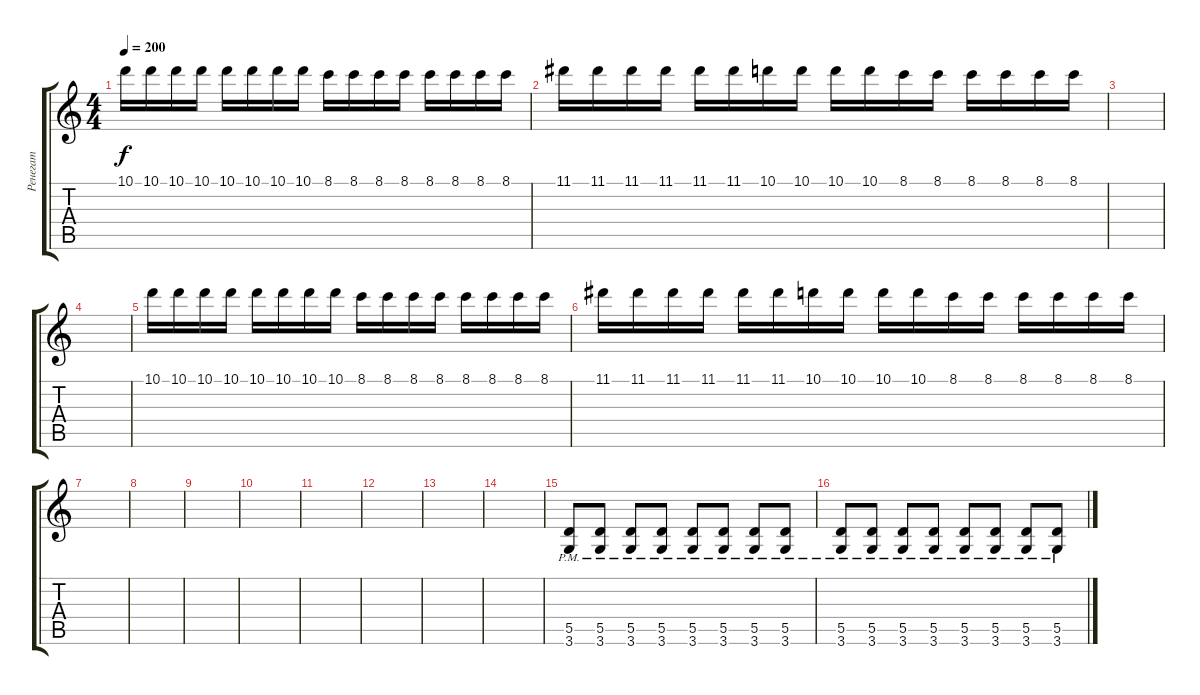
\track ("Ренегат" "Ренегат") {instrument acousticguitarsteel}
\staff {score tabs}
\tuning (E4 B3 G3 D3 A2 E2) {hide}
\ts (4 4)
\tempo 200
\clef g2
\ks c
10.1.16{dy f instrument distortionguitar} 10.1.16 10.1.16 10.1.16 10.1.16 10.1.16 10.1.16 10.1.16 8.1.16 8.1.16 8.1.16 8.1.16 8.1.16 8.1.16 8.1.16 8.1.16 |
11.1.16 11.1.16 11.1.16 11.1.16 11.1.16 11.1.16 10.1.16 10.1.16 10.1.16 10.1.16 8.1.16 8.1.16 8.1.16 8.1.16 8.1.16 8.1.16 |
|
|
10.1.16{instrument distortionguitar} 10.1.16 10.1.16 10.1.16 10.1.16 10.1.16 10.1.16 10.1.16 8.1.16 8.1.16 8.1.16 8.1.16 8.1.16 8.1.16 8.1.16 8.1.16 |
11.1.16 11.1.16 11.1.16 11.1.16 11.1.16 11.1.16 10.1.16 10.1.16 10.1.16 10.1.16 8.1.16 8.1.16 8.1.16 8.1.16 8.1.16 8.1.16 |
|
|
|
|
|
|
|
|
(5.5{pm} 3.6{pm}).8{instrument overdrivenguitar} (5.5{pm} 3.6{pm}).8 (5.5{pm} 3.6{pm}).8 (5.5{pm} 3.6{pm}).8 (5.5{pm} 3.6{pm}).8 (5.5{pm} 3.6{pm}).8 (5.5{pm} 3.6{pm}).8 (5.5{pm} 3.6{pm}).8 |
(5.5{pm} 3.6{pm}).8 (5.5{pm} 3.6{pm}).8 (5.5{pm} 3.6{pm}).8 (5.5{pm} 3.6{pm}).8 (5.5{pm} 3.6{pm}).8 (5.5{pm} 3.6{pm}).8 (5.5{pm} 3.6{pm}).8 (5.5{pm} 3.6{pm}).8
